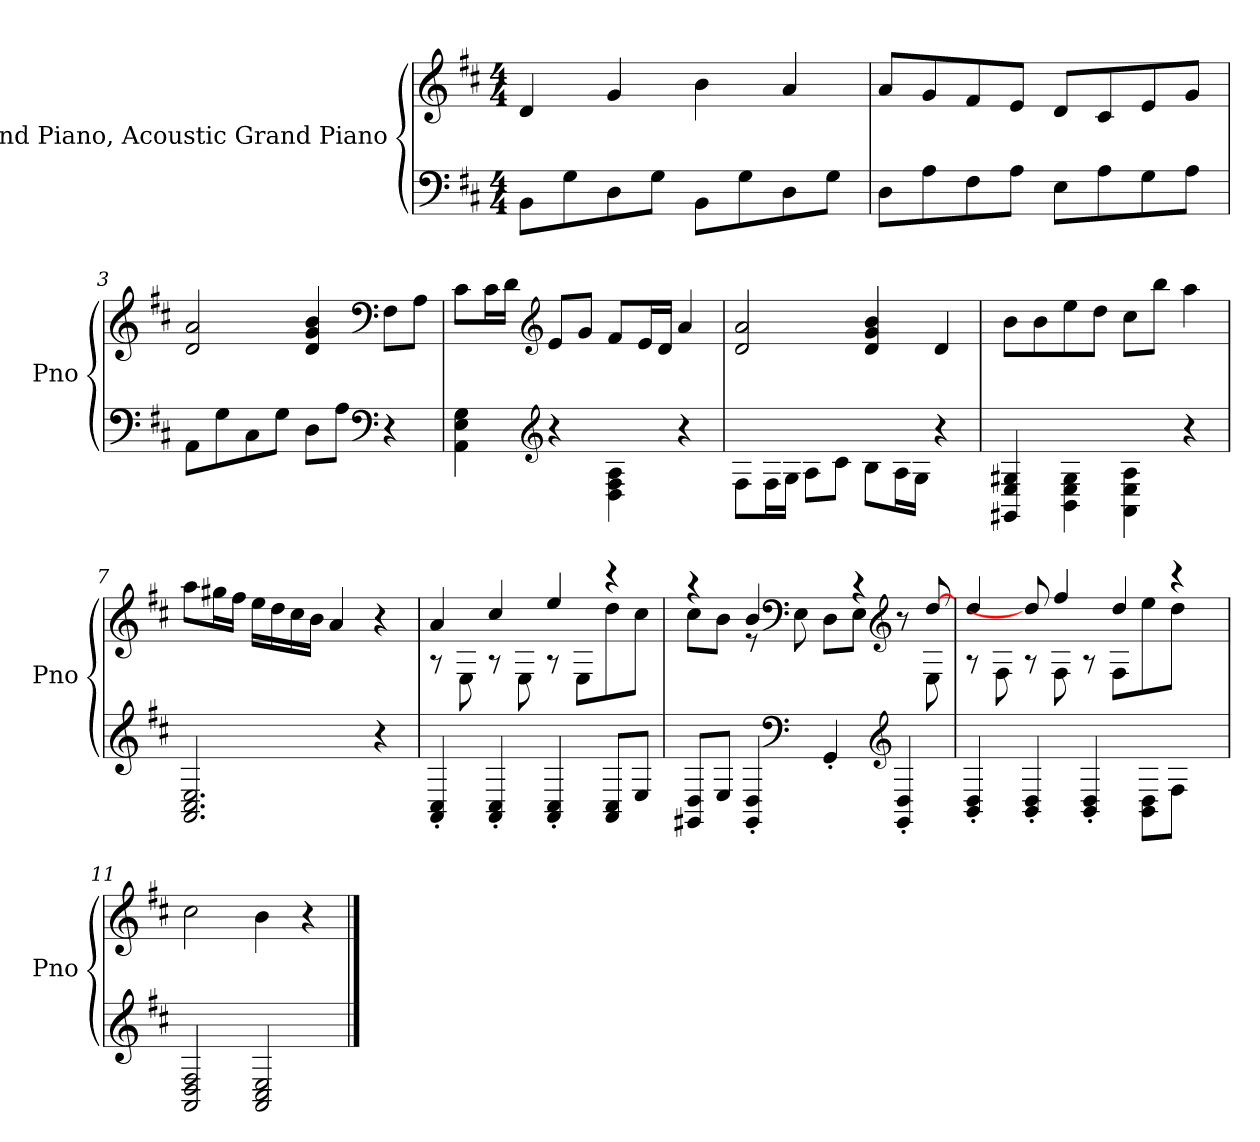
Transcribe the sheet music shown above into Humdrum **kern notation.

**kern	**kern
*part1	*part1
*staff2	*staff1
*I"Grand Piano, Acoustic Grand Piano	*
*I'Pno	*
*clefF4	*clefG2
*k[f#c#]	*k[f#c#]
*M4/4	*M4/4
*MM120	*MM120
=1	=1
8BBi\L	4di/
8Gi\	.
8Di\	4gi/
8Gi\J	.
8BBi\L	4bi\
8Gi\	.
8Di\	4ai/
8Gi\J	.
=2	=2
8Di\L	8ai/L
8Ai\	8gi/
8F#i\	8f#i/
8Ai\J	8ei/J
8Ei\L	8di/L
8Ai\	8c#i/
8Gi\	8ei/
8Ai\J	8gi/J
=3	=3
8AAi\L	2di/ 2ai/
8Gi\	.
8C#i\	.
8Gi\J	.
8Di\L	4di/ 4gi/ 4bi/
8Ai\J	.
*clefF4	*clefF4
4r	8F#i\L
.	8Ai\J
=4	=4
4AAi\ 4Ei\ 4Gi\	8c#i\L
.	16c#i\L
.	16di\JJ
*clefG2	*clefG2
4r	8ei/L
.	8gi/J
4Di\ 4F#i\ 4Ai\	8f#i/L
.	16ei/L
.	16di/JJ
4r	4ai/
!!LO:LB:g=z
=5	=5
8F#i\L	2di/ 2ai/
16F#i\L	.
16Gi\JJ	.
8Ai\L	.
8c#i\J	.
8Bi\L	4di/ 4gi/ 4bi/
16Ai\L	.
16Gi\JJ	.
4r	4di/
=6	=6
4GG#Xi/ 4Ei/ 4G#Xj/	8bi\L
.	8bi\
4BBj\ 4Ei\ 4G#j\	8eei\
.	8ddj\J
4AAi\ 4Ei\ 4Aj\	8cc#j\L
.	8bbi\J
4r	4aai\
=7	=7
2.AAi/ 2.C#i/ 2.Ei/	8aai\L
.	16gg#Xi\L
.	16ff#i\JJ
.	16eei\LL
.	16ddi\
.	16cc#i\
.	16bi\JJ
.	4ai/
4r	4r
=8	=8
*	*^
4AAi/' 4C#i/'	4ai/	8r
.	.	8Ei\
4AAi/' 4C#i/'	4cc#i/	8r
.	.	8Ei\
4AAi/' 4C#i/'	4eei/	8r
.	.	8Ei\L
8AAi/ 8C#i/L	4r	8ddi\
8Ei/J	.	8cc#i\J
!!LO:LB:g=z	!!
=9	=9	=9
*^	*	*
4.ryy	8GG#Xi/ 8Di/L	4r	8cc#i\L
.	8Ei/J	.	8bi\J
.	4GG#i/' 4Di/'	4bi/	8r
*clefF4	*	*clefF4	*
8ryy	.	.	8Ei\
2ryy	4GG#'i/	8ryy	8Di\L
.	.	4r	8Ei\J
*clefG2	*	*clefG2	*
.	4GG#i/' 4Di/'	.	8r
.	.	[8ddi/	8Ei\
*v	*v	*	*
=10	=10	=10
4BBi/' 4Di/'	4ddi/	8r
.	.	8F#i\
4BBi/' 4Di/'	8ddi/]	8r
.	4ff#i/	8F#i\
4BBi/' 4Di/'	.	8r
.	4ddi/	8F#i\L
8BBi\ 8Di\L	.	8eei\
8F#i\J	4r	8ddi\J
8ryy	.	8ryy
*	*v	*v
=11	=11
2AAi/ 2Di/ 2F#i/	2cc#i\
2AAi/ 2C#i/ 2Ei/	4bi\
.	4r
==	==
*-	*-
